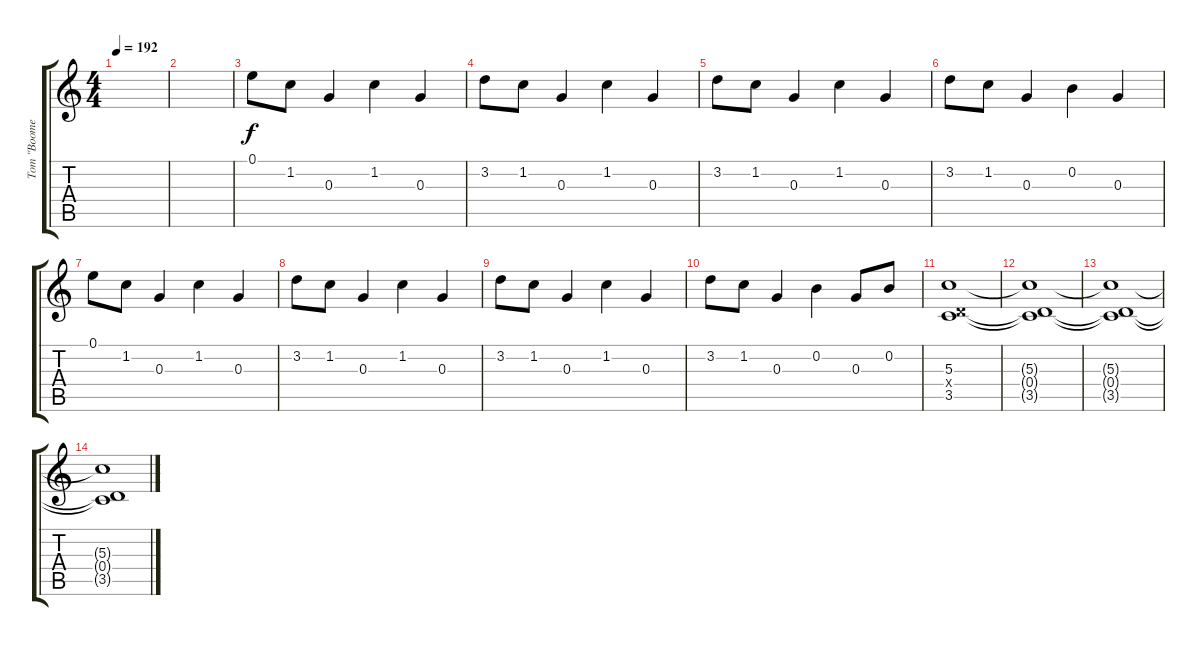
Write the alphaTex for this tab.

\track ("Tom \"Boomer\" Delonge" "Tom \"Boome") {instrument distortionguitar}
\staff {score tabs}
\tuning (E4 B3 G3 D3 A2 E2) {hide}
\ts (4 4)
\tempo 192
\clef g2
\ks c
|
|
0.1.8 1.2.8 0.3.4 1.2.4 0.3.4 |
3.2.8 1.2.8 0.3.4 1.2.4 0.3.4 |
3.2.8 1.2.8 0.3.4 1.2.4 0.3.4 |
3.2.8 1.2.8 0.3.4 0.2.4 0.3.4 |
0.1.8 1.2.8 0.3.4 1.2.4 0.3.4 |
3.2.8 1.2.8 0.3.4 1.2.4 0.3.4 |
3.2.8 1.2.8 0.3.4 1.2.4 0.3.4 |
3.2.8 1.2.8 0.3.4 0.2.4 0.3.8 0.2.8 |
(5.3 0.4{x} 3.5).1 |
(5.3{t} 0.4{t} 3.5{t}).1{volume 8} |
(5.3{t} 0.4{t} 3.5{t}).1{volume 4} |
(5.3{t} 0.4{t} 3.5{t}).1{volume 0}
